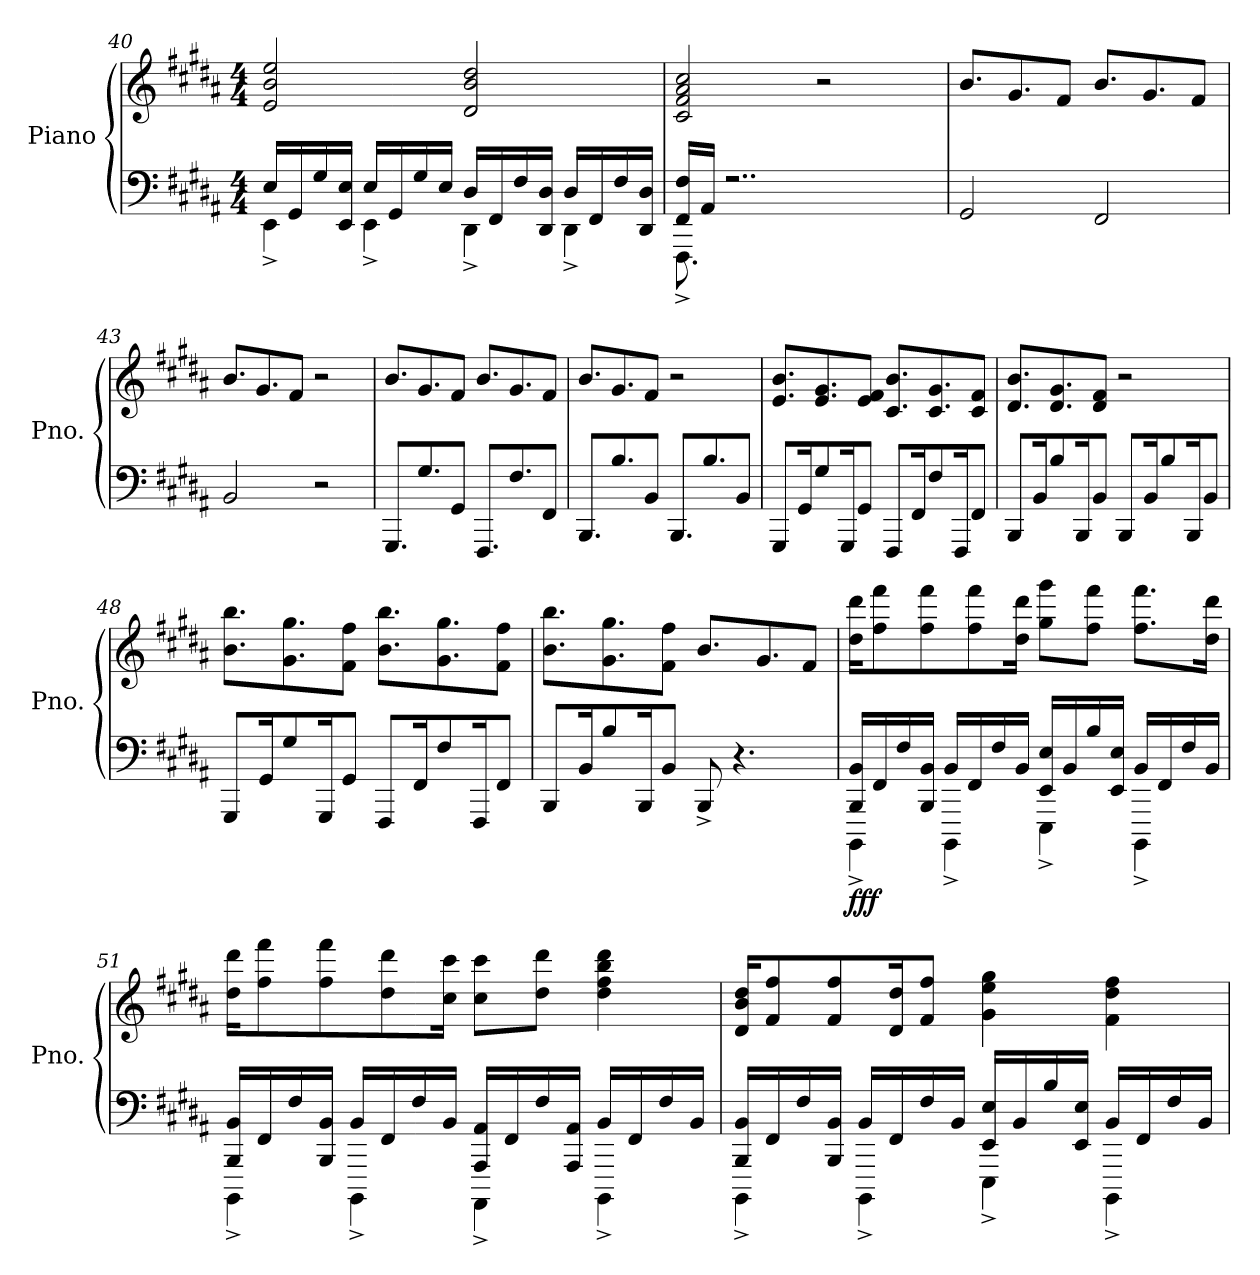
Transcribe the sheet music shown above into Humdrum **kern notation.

**kern	**kern	**dynam
*part1	*part1	*part1
*staff2	*staff1	*staff1/2
*I"Piano	*	*
*I'Pno.	*	*
!!LO:LB:g=z
*clefF4	*clefG2	*
*k[f#c#g#d#a#]	*k[f#c#g#d#a#]	*
*M4/4	*M4/4	*
=40	=40	=40
*^	*	*
16E/LL	4EE^\	2e/ 2b/ 2ee/	.
16GG#/	.	.	.
16G#/	.	.	.
16EE/ 16E/JJ	.	.	.
16E/LL	4EE^\	.	.
16GG#/	.	.	.
16G#/	.	.	.
16E/JJ	.	.	.
16D#/LL	4DD#^\	2d#/ 2b/ 2dd#/	.
16FF#/	.	.	.
16F#/	.	.	.
16DD#/ 16D#/JJ	.	.	.
16D#/LL	4DD#^\	.	.
16FF#/	.	.	.
16F#/	.	.	.
16DD#/ 16D#/JJ	.	.	.
=41	=41	=41	=41
16FF#/ 16F#/LL	8.FFF#^\	2c#/ 2f#/ 2a#/ 2cc#/	.
16AA#/JJ	.	.	.
2..r	.	.	.
.	2ryy	.	.
.	.	2r	.
.	4ryy	.	.
.	16ryy	.	.
*v	*v	*	*
=42	=42	=42
2GG#/	8.b/L	.
.	8.g#/	.
.	8f#/J	.
2FF#/	8.b/L	.
.	8.g#/	.
.	8f#/J	.
=43	=43	=43
2BB/	8.b/L	.
.	8.g#/	.
.	8f#/J	.
2r	2r	.
=44	=44	=44
8.GGG#/L	8.b/L	.
8.G#/	8.g#/	.
8GG#/J	8f#/J	.
8.FFF#/L	8.b/L	.
8.F#/	8.g#/	.
8FF#/J	8f#/J	.
!!LO:LB:g=z
=45	=45	=45
8.BBB/L	8.b/L	.
8.B/	8.g#/	.
8BB/J	8f#/J	.
8.BBB/L	2r	.
8.B/	.	.
8BB/J	.	.
=46	=46	=46
8GGG#/L	8.e/ 8.b/L	.
16GG#/K	.	.
8G#/	8.e/ 8.g#/	.
16GGG#/K	.	.
8GG#/J	8e/ 8f#/J	.
8FFF#/L	8.c#/ 8.b/L	.
16FF#/K	.	.
8F#/	8.c#/ 8.g#/	.
16FFF#/K	.	.
8FF#/J	8c#/ 8f#/J	.
=47	=47	=47
8BBB/L	8.d#/ 8.b/L	.
16BB/K	.	.
8B/	8.d#/ 8.g#/	.
16BBB/K	.	.
8BB/J	8d#/ 8f#/J	.
8BBB/L	2r	.
16BB/K	.	.
8B/	.	.
16BBB/K	.	.
8BB/J	.	.
=48	=48	=48
8GGG#/L	8.b\ 8.bb\L	.
16GG#/K	.	.
8G#/	8.g#\ 8.gg#\	.
16GGG#/K	.	.
8GG#/J	8f#\ 8ff#\J	.
8FFF#/L	8.b\ 8.bb\L	.
16FF#/K	.	.
8F#/	8.g#\ 8.gg#\	.
16FFF#/K	.	.
8FF#/J	8f#\ 8ff#\J	.
!!LO:PB:g=z
=49	=49	=49
8BBB/L	8.b\ 8.bb\L	.
16BB/K	.	.
8B/	8.g#\ 8.gg#\	.
16BBB/K	.	.
8BB/J	8f#\ 8ff#\J	.
8BBB^/	8.b/L	.
4.r	.	.
.	8.g#/	.
.	8f#/J	.
=50	=50	=50
*^	*	*
!	!	!	!LO:DY:b=2
!	!	!	!LO:DY:n=1:b
16BBB/ 16BB/LL	4BBBB^\	16dd#\ 16ddd#\KL	f ff
16FF#/	.	8ff#\ 8fff#\	.
16F#/	.	.	.
16BBB/ 16BB/JJ	.	8ff#\ 8fff#\	.
16BB/LL	4BBBB^\	.	.
16FF#/	.	8ff#\ 8fff#\	.
16F#/	.	.	.
16BB/JJ	.	16dd#\ 16ddd#\Jk	.
16EE/ 16E/LL	4EEE^\	8gg#\ 8ggg#\L	.
16BB/	.	.	.
16B/	.	8ff#\ 8fff#\J	.
16EE/ 16E/JJ	.	.	.
16BB/LL	4BBBB^\	8.ff#\ 8.fff#\L	.
16FF#/	.	.	.
16F#/	.	.	.
16BB/JJ	.	16dd#\ 16ddd#\Jk	.
=51	=51	=51	=51
16BBB/ 16BB/LL	4BBBB^\	16dd#\ 16ddd#\KL	.
16FF#/	.	8ff#\ 8fff#\	.
16F#/	.	.	.
16BBB/ 16BB/JJ	.	8ff#\ 8fff#\	.
16BB/LL	4BBBB^\	.	.
16FF#/	.	8dd#\ 8ddd#\	.
16F#/	.	.	.
16BB/JJ	.	16cc#\ 16ccc#\Jk	.
16AAA#/ 16AA#/LL	4AAAA#^\	8cc#\ 8ccc#\L	.
16FF#/	.	.	.
16F#/	.	8dd#\ 8ddd#\J	.
16AAA#/ 16AA#/JJ	.	.	.
16BB/LL	4BBBB^\	4dd#\ 4ff#\ 4bb\ 4ddd#\	.
16FF#/	.	.	.
16F#/	.	.	.
16BB/JJ	.	.	.
!!LO:LB:g=z
=52	=52	=52	=52
16BBB/ 16BB/LL	4BBBB^\	16d#/ 16b/ 16dd#/KL	.
16FF#/	.	8f#/ 8ff#/	.
16F#/	.	.	.
16BBB/ 16BB/JJ	.	8f#/ 8ff#/	.
16BB/LL	4BBBB^\	.	.
16FF#/	.	16d#/ 16dd#/K	.
16F#/	.	8f#/ 8ff#/J	.
16BB/JJ	.	.	.
16EE/ 16E/LL	4EEE^\	4g#\ 4ee\ 4gg#\	.
16BB/	.	.	.
16B/	.	.	.
16EE/ 16E/JJ	.	.	.
16BB/LL	4BBBB^\	4f#\ 4dd#\ 4ff#\	.
16FF#/	.	.	.
16F#/	.	.	.
16BB/JJ	.	.	.
*v	*v	*	*
=	=	=
*-	*-	*-
